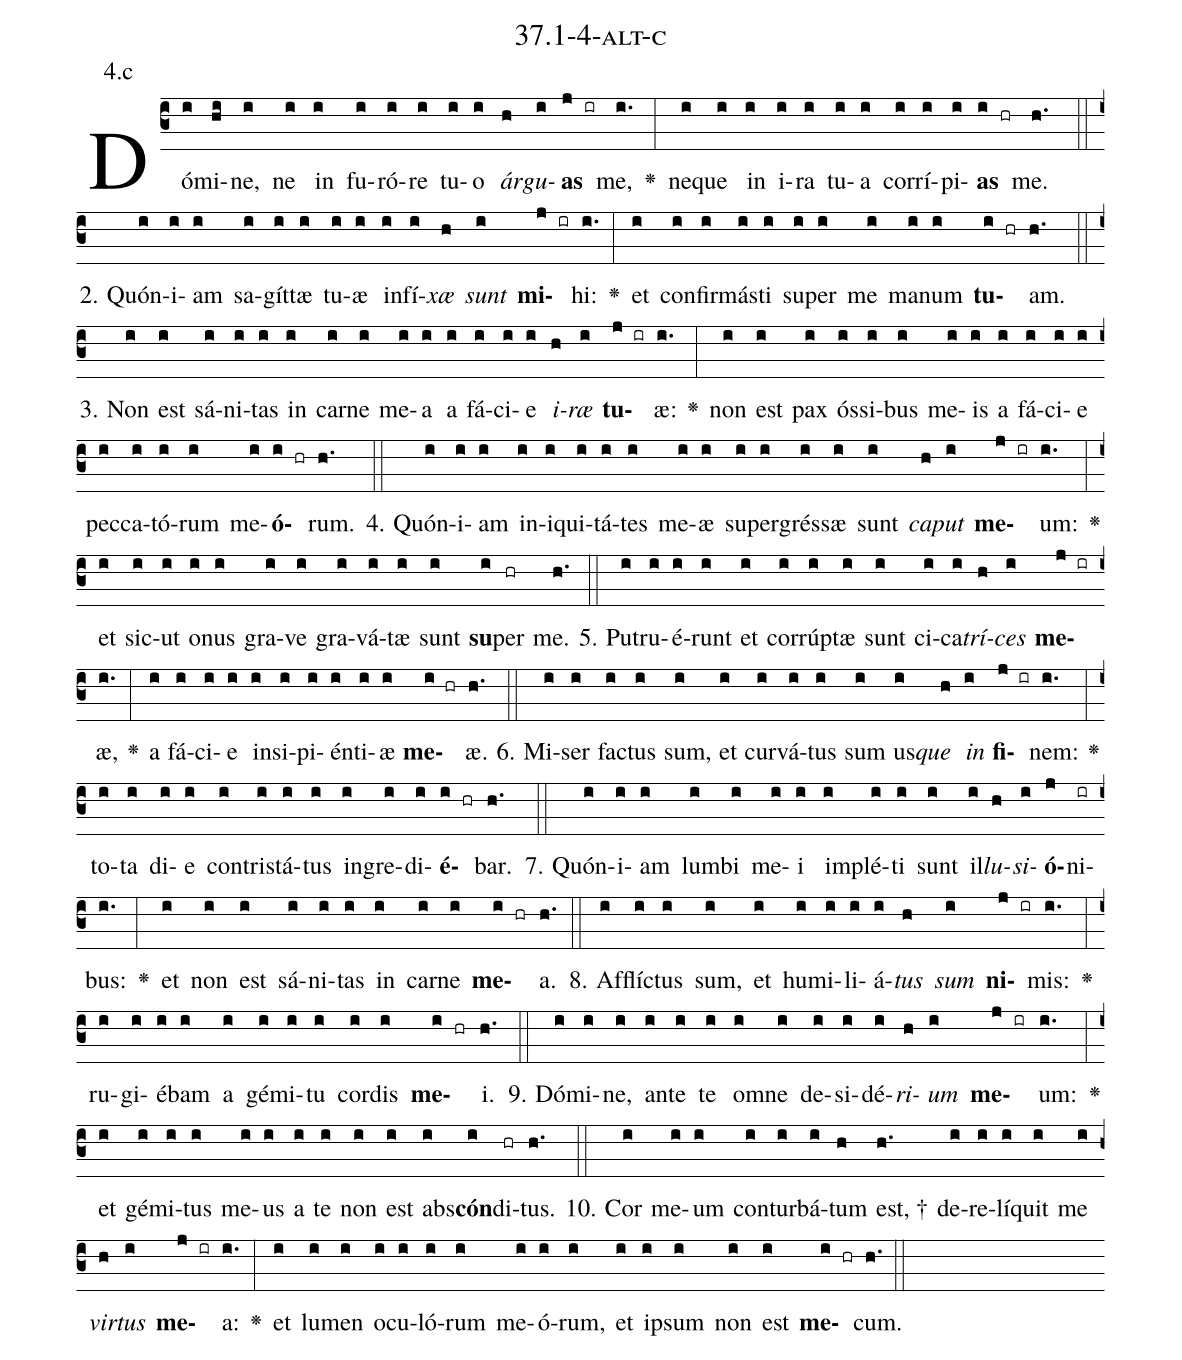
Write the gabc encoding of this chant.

name: 37.1-4-alt-c;
annotation: 4.c;
%%
(c3)Dó(i)mi(hi)ne,(i) ne(i) in(i) fu(i)ró(i)re(i) tu(i)o(i) <i>ár</i>(h)<i>gu</i>(i)<b>as</b>(j ir) me,(i.) <v>\greheightstar</v>(:) ne(i)que(i) in(i) i(i)ra(i) tu(i)a(i) cor(i)rí(i)pi(i)<b>as</b>(i hr) me.(h.) (::)
2. Quón(i)i(i)am(i) sa(i)gít(i)tæ(i) tu(i)æ(i) in(i)fí(i)<i>xæ</i>(h) <i>sunt</i>(i) <b>mi</b>(j ir)hi:(i.) <v>\greheightstar</v>(:) et(i) con(i)fir(i)más(i)ti(i) su(i)per(i) me(i) ma(i)num(i) <b>tu</b>(i hr)am.(h.) (::)
3. Non(i) est(i) sá(i)ni(i)tas(i) in(i) car(i)ne(i) me(i)a(i) a(i) fá(i)ci(i)e(i) <i>i</i>(h)<i>ræ</i>(i) <b>tu</b>(j ir)æ:(i.) <v>\greheightstar</v>(:) non(i) est(i) pax(i) ós(i)si(i)bus(i) me(i)is(i) a(i) fá(i)ci(i)e(i) pec(i)ca(i)tó(i)rum(i) me(i)<b>ó</b>(i hr)rum.(h.) (::)
4. Quón(i)i(i)am(i) in(i)i(i)qui(i)tá(i)tes(i) me(i)æ(i) su(i)per(i)grés(i)sæ(i) sunt(i) <i>ca</i>(h)<i>put</i>(i) <b>me</b>(j ir)um:(i.) <v>\greheightstar</v>(:) et(i) sic(i)ut(i) o(i)nus(i) gra(i)ve(i) gra(i)vá(i)tæ(i) sunt(i) <b>su</b>(i)per(hr) me.(h.) (::)
5. Pu(i)tru(i)é(i)runt(i) et(i) cor(i)rúp(i)tæ(i) sunt(i) ci(i)ca(i)<i>trí</i>(h)<i>ces</i>(i) <b>me</b>(j ir)æ,(i.) <v>\greheightstar</v>(:) a(i) fá(i)ci(i)e(i) in(i)si(i)pi(i)én(i)ti(i)æ(i) <b>me</b>(i hr)æ.(h.) (::)
6. Mi(i)ser(i) fac(i)tus(i) sum,(i) et(i) cur(i)vá(i)tus(i) sum(i) us(i)<i>que</i>(h) <i>in</i>(i) <b>fi</b>(j ir)nem:(i.) <v>\greheightstar</v>(:) to(i)ta(i) di(i)e(i) con(i)tris(i)tá(i)tus(i) in(i)gre(i)di(i)<b>é</b>(i hr)bar.(h.) (::)
7. Quón(i)i(i)am(i) lum(i)bi(i) me(i)i(i) im(i)plé(i)ti(i) sunt(i) il(i)<i>lu</i>(h)<i>si</i>(i)<b>ó</b>(j)ni(ir)bus:(i.) <v>\greheightstar</v>(:) et(i) non(i) est(i) sá(i)ni(i)tas(i) in(i) car(i)ne(i) <b>me</b>(i hr)a.(h.) (::)
8. Af(i)flíc(i)tus(i) sum,(i) et(i) hu(i)mi(i)li(i)á(i)<i>tus</i>(h) <i>sum</i>(i) <b>ni</b>(j ir)mis:(i.) <v>\greheightstar</v>(:) ru(i)gi(i)é(i)bam(i) a(i) gé(i)mi(i)tu(i) cor(i)dis(i) <b>me</b>(i hr)i.(h.) (::)
9. Dó(i)mi(i)ne,(i) an(i)te(i) te(i) om(i)ne(i) de(i)si(i)dé(i)<i>ri</i>(h)<i>um</i>(i) <b>me</b>(j ir)um:(i.) <v>\greheightstar</v>(:) et(i) gé(i)mi(i)tus(i) me(i)us(i) a(i) te(i) non(i) est(i) abs(i)<b>cón</b>(i)di(hr)tus.(h.) (::)
10. Cor(i) me(i)um(i) con(i)tur(i)bá(i)tum(h) est, †(h.) de(i)re(i)lí(i)quit(i) me(i) <i>vir</i>(h)<i>tus</i>(i) <b>me</b>(j ir)a:(i.) <v>\greheightstar</v>(:) et(i) lu(i)men(i) o(i)cu(i)ló(i)rum(i) me(i)ó(i)rum,(i) et(i) ip(i)sum(i) non(i) est(i) <b>me</b>(i hr)cum.(h.) (::)
